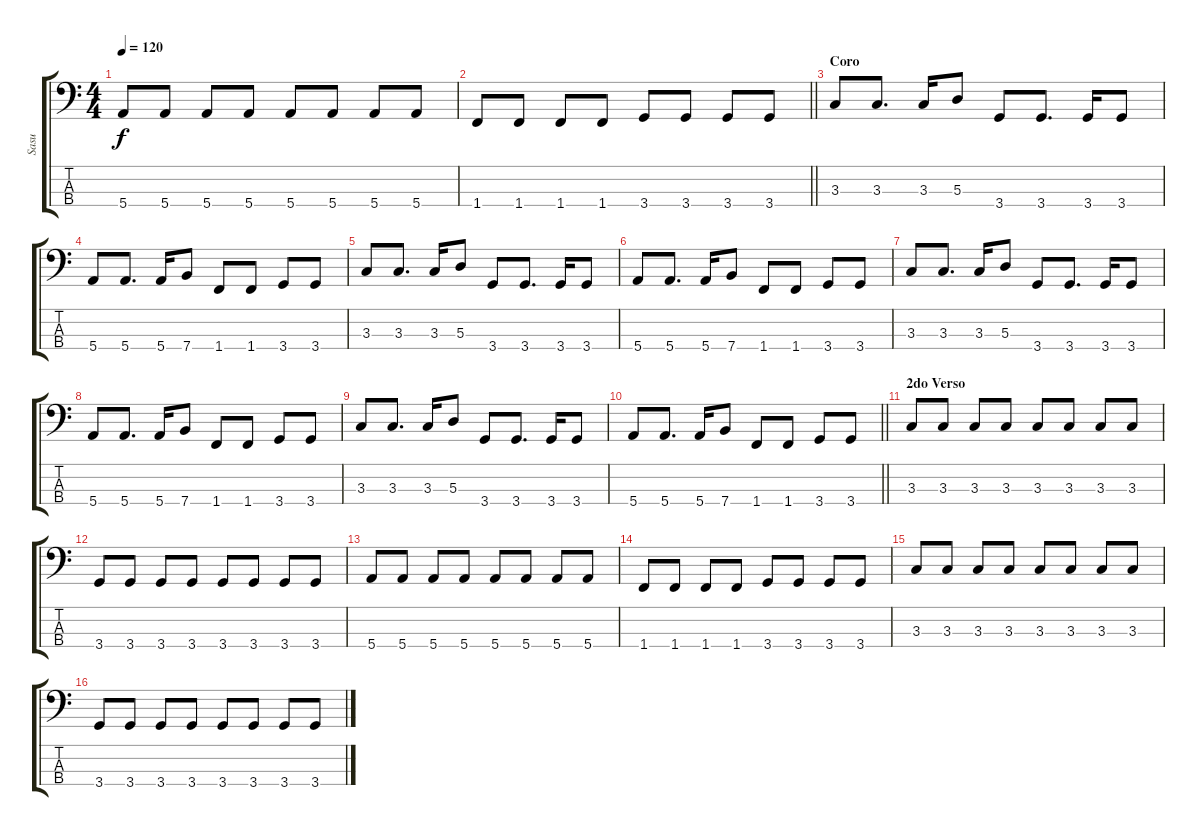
\track ("Sasu" "Sasu") {instrument electricbassfinger}
\staff {score tabs}
\tuning (G2 D2 A1 E1) {hide}
\ts (4 4)
\tempo 120
\clef f4
\ks c
5.4.8{dy f} 5.4.8 5.4.8 5.4.8 5.4.8 5.4.8 5.4.8 5.4.8 |
\barLineRight lightlight
1.4.8 1.4.8 1.4.8 1.4.8 3.4.8 3.4.8 3.4.8 3.4.8 |
\section ("" "Coro")
3.3.8 3.3.8{d} 3.3.16 5.3.8 3.4.8 3.4.8{d} 3.4.16 3.4.8 |
5.4.8 5.4.8{d} 5.4.16 7.4.8 1.4.8 1.4.8 3.4.8 3.4.8 |
3.3.8 3.3.8{d} 3.3.16 5.3.8 3.4.8 3.4.8{d} 3.4.16 3.4.8 |
5.4.8 5.4.8{d} 5.4.16 7.4.8 1.4.8 1.4.8 3.4.8 3.4.8 |
3.3.8 3.3.8{d} 3.3.16 5.3.8 3.4.8 3.4.8{d} 3.4.16 3.4.8 |
5.4.8 5.4.8{d} 5.4.16 7.4.8 1.4.8 1.4.8 3.4.8 3.4.8 |
3.3.8 3.3.8{d} 3.3.16 5.3.8 3.4.8 3.4.8{d} 3.4.16 3.4.8 |
\barLineRight lightlight
5.4.8 5.4.8{d} 5.4.16 7.4.8 1.4.8 1.4.8 3.4.8 3.4.8 |
\section ("" "2do Verso")
3.3.8 3.3.8 3.3.8 3.3.8 3.3.8 3.3.8 3.3.8 3.3.8 |
3.4.8 3.4.8 3.4.8 3.4.8 3.4.8 3.4.8 3.4.8 3.4.8 |
5.4.8 5.4.8 5.4.8 5.4.8 5.4.8 5.4.8 5.4.8 5.4.8 |
1.4.8 1.4.8 1.4.8 1.4.8 3.4.8 3.4.8 3.4.8 3.4.8 |
3.3.8 3.3.8 3.3.8 3.3.8 3.3.8 3.3.8 3.3.8 3.3.8 |
3.4.8 3.4.8 3.4.8 3.4.8 3.4.8 3.4.8 3.4.8 3.4.8
